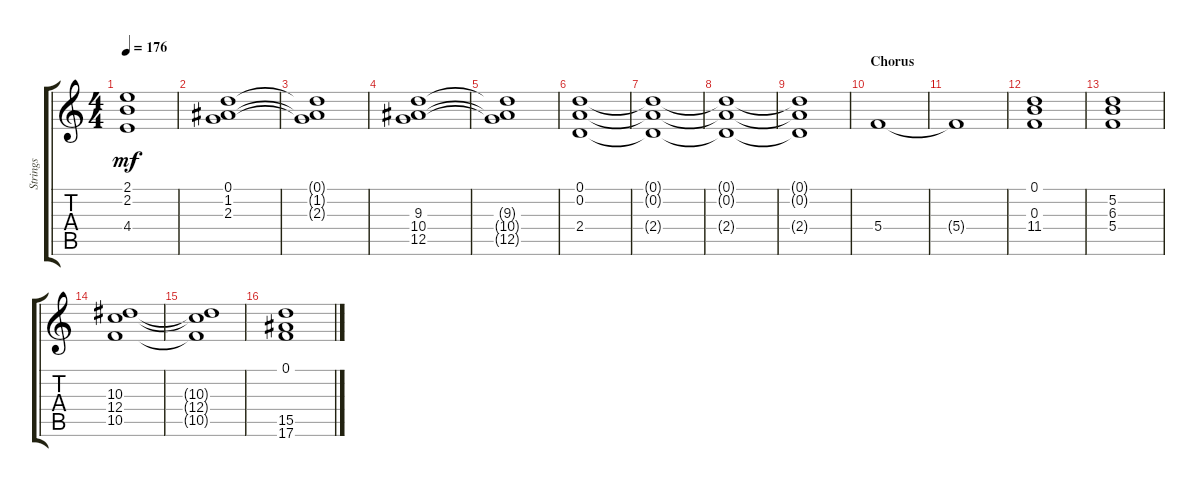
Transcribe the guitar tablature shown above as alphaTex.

\track ("Strings" "Strings") {instrument electricguitarclean}
\staff {score tabs}
\tuning (D4 A3 F3 C3 G2 C2) {hide}
\ts (4 4)
\tempo 176
\clef g2
\ks aminor
(2.1{t} 2.2{t} 4.4{t}).1{dy mf} |
(0.1 1.2 2.3).1 |
(0.1{t} 1.2{t} 2.3{t}).1 |
(9.3 10.4 12.5).1 |
(9.3{t} 10.4{t} 12.5{t}).1 |
(0.1 0.2 2.4).1 |
(0.1{t} 0.2{t} 2.4{t}).1 |
(0.1{t} 0.2{t} 2.4{t}).1 |
(0.1{t} 0.2{t} 2.4{t}).1 |
\section ("" "Chorus")
5.4.1 |
5.4{t}.1 |
(0.1 0.3 11.4).1 |
(5.2 6.3 5.4).1 |
(10.3 12.4 10.5).1 |
(10.3{t} 12.4{t} 10.5{t}).1 |
(0.1 15.5 17.6).1
